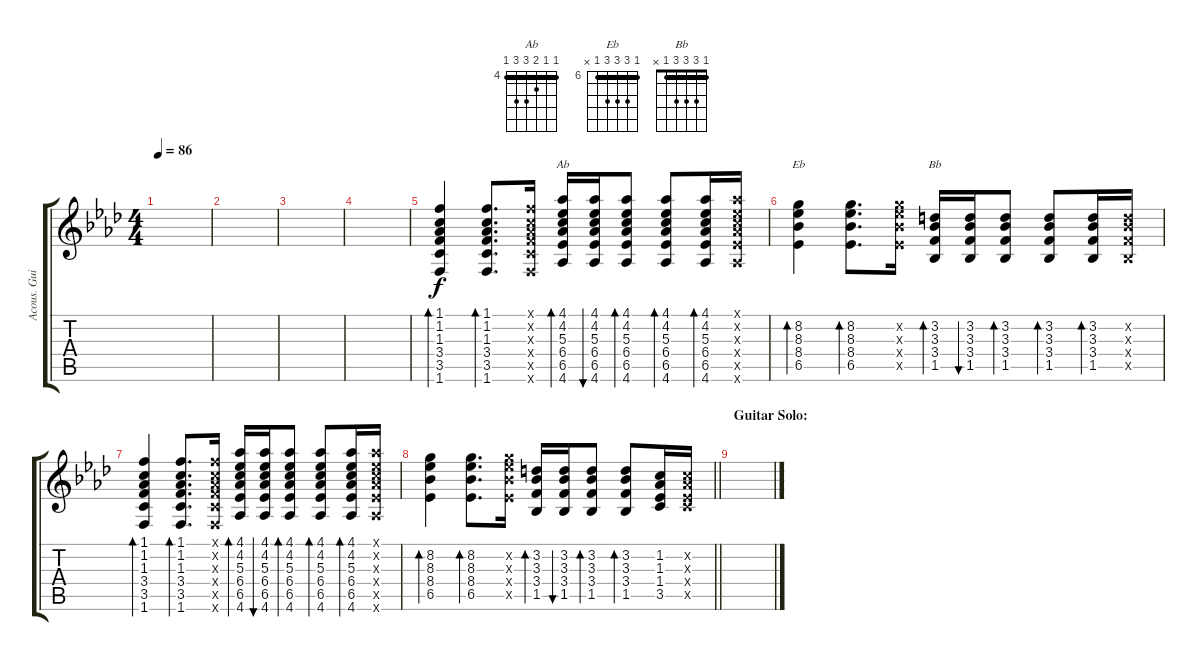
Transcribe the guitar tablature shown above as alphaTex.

\track ("Acous. Guitar" "Acous. Gui") {instrument acousticguitarsteel}
\staff {score tabs}
\tuning (E4 B3 G3 D3 A2 E2) {hide}
\chord ("Ab" 4 4 5 6 6 4) {firstfret 4 barre 4}
\chord ("Eb" 6 8 8 8 6 x) {firstfret 6 barre 6}
\chord ("Bb" 1 3 3 3 1 x) {barre 1}
\ts (4 4)
\tempo 86
\clef g2
\ks ab
|
|
|
|
(1.1 1.2 1.3 3.4 3.5 1.6).4{bd 30} (1.1 1.2 1.3 3.4 3.5 1.6).8{d bd 30} (1.1{x} 1.2{x} 1.3{x} 3.4{x} 3.5{x} 1.6{x}).16 (4.1 4.2 5.3 6.4 6.5 4.6).16{bd 30 ch "Ab"} (4.1 4.2 5.3 6.4 6.5 4.6).16{bu 30} (4.1 4.2 5.3 6.4 6.5 4.6).8{bd 30} (4.1 4.2 5.3 6.4 6.5 4.6).8{bd 30} (4.1 4.2 5.3 6.4 6.5 4.6).16{bd 30} (4.1{x} 4.2{x} 5.3{x} 6.4{x} 6.5{x} 4.6{x}).16 |
(8.2 8.3 8.4 6.5).4{bd 30 ch "Eb"} (8.2 8.3 8.4 6.5).8{d bd 30} (8.2{x} 8.3{x} 8.4{x} 6.5{x}).16 (3.2 3.3 3.4 1.5).16{bd 30 ch "Bb"} (3.2 3.3 3.4 1.5).16{bu 30} (3.2 3.3 3.4 1.5).8{bd 30} (3.2 3.3 3.4 1.5).8{bd 30} (3.2 3.3 3.4 1.5).16{bd 30} (3.2{x} 3.3{x} 3.4{x} 1.5{x}).16 |
(1.1 1.2 1.3 3.4 3.5 1.6).4{bd 30} (1.1 1.2 1.3 3.4 3.5 1.6).8{d bd 30} (1.1{x} 1.2{x} 1.3{x} 3.4{x} 3.5{x} 1.6{x}).16 (4.1 4.2 5.3 6.4 6.5 4.6).16{bd 30} (4.1 4.2 5.3 6.4 6.5 4.6).16{bu 30} (4.1 4.2 5.3 6.4 6.5 4.6).8{bd 30} (4.1 4.2 5.3 6.4 6.5 4.6).8{bd 30} (4.1 4.2 5.3 6.4 6.5 4.6).16{bd 30} (4.1{x} 4.2{x} 5.3{x} 6.4{x} 6.5{x} 4.6{x}).16 |
\barLineRight lightlight
(8.2 8.3 8.4 6.5).4{bd 30} (8.2 8.3 8.4 6.5).8{d bd 30} (8.2{x} 8.3{x} 8.4{x} 6.5{x}).16 (3.2 3.3 3.4 1.5).16{bd 30} (3.2 3.3 3.4 1.5).16{bu 30} (3.2 3.3 3.4 1.5).8{bd 30} (3.2 3.3 3.4 1.5).8{bd 30} (1.2 1.3 1.4 3.5).16 (1.2{x} 1.3{x} 1.4{x} 3.5{x}).16 |
\section ("" "Guitar Solo:")
